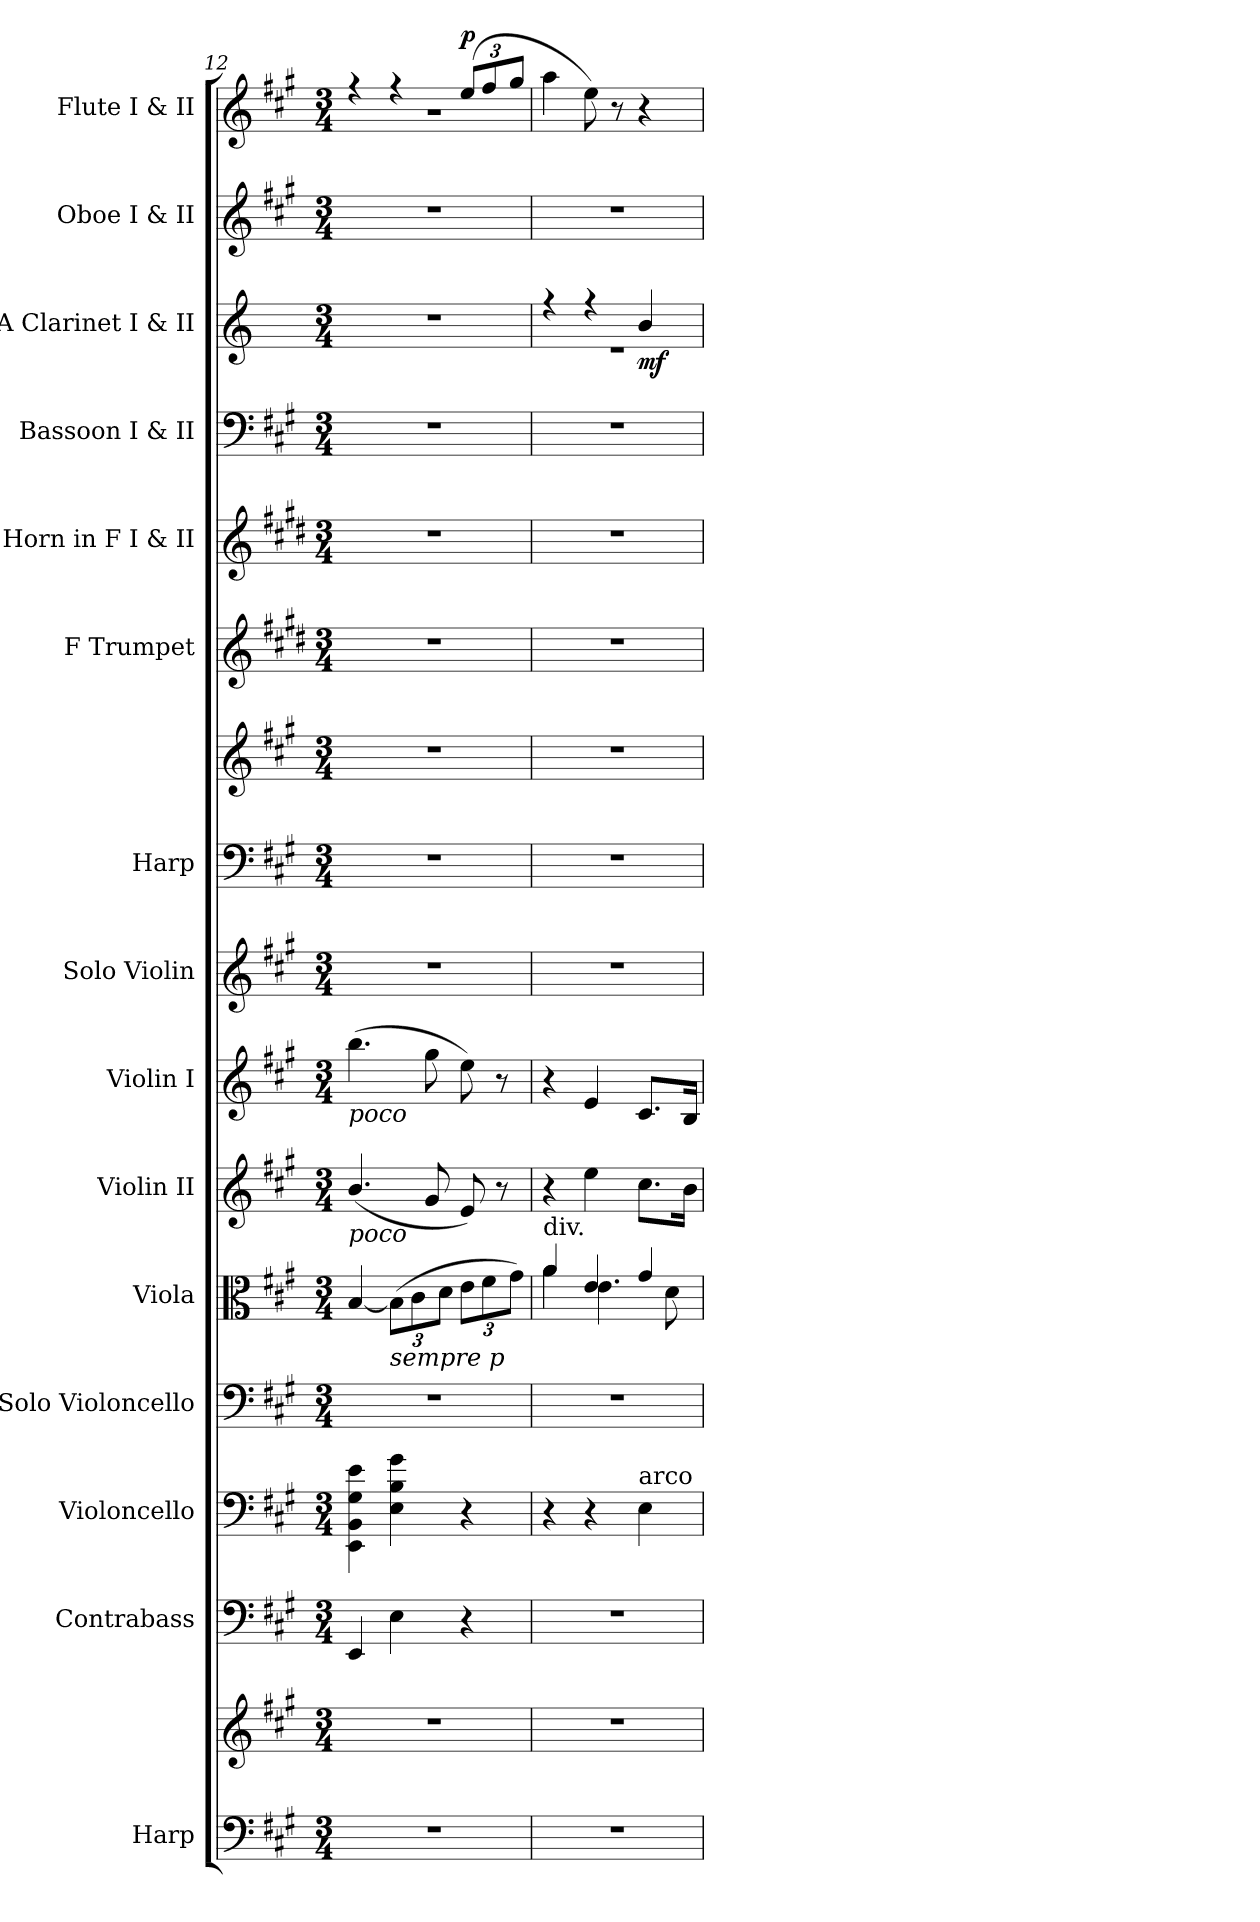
**kern	**kern	**kern	**kern	**kern	**kern	**kern	**kern	**kern	**kern	**kern	**kern	**kern	**kern	**kern	**dynam	**kern	**kern	**dynam
*part15	*part15	*part14	*part13	*part12	*part11	*part10	*part9	*part8	*part7	*part7	*part6	*part5	*part4	*part3	*part3	*part2	*part1	*part1
*staff17	*staff16	*staff15	*staff14	*staff13	*staff12	*staff11	*staff10	*staff9	*staff8	*staff7	*staff6	*staff5	*staff4	*staff3	*staff3	*staff2	*staff1	*staff1
*I"Harp	*	*I"Contrabass	*I"Violoncello	*I"Solo Violoncello	*I"Viola	*I"Violin II	*I"Violin I	*I"Solo Violin	*I"Harp	*	*I"F Trumpet	*I"Horn in F I &amp; II	*I"Bassoon I &amp; II	*I"A Clarinet I &amp; II	*	*I"Oboe I &amp; II	*I"Flute I &amp; II	*
*I'Hrp.	*	*I'Cb.	*I'Vc.	*I'Vc.	*I'Vla.	*I'Vln.	*I'Vln.	*I'Vln.	*I'Hrp.	*	*I'F Tpt.	*	*I'Bsn.	*I'A Cl.	*	*I'Ob.	*I'Fl.	*
*clefF4	*clefG2	*clefF4	*clefF4	*clefF4	*clefC3	*clefG2	*clefG2	*clefG2	*clefF4	*clefG2	*clefG2	*clefG2	*clefF4	*clefG2	*	*clefG2	*clefG2	*
*	*	*ITrd7c12	*	*	*	*	*	*	*	*	*ITrd-3c-5	*ITrd4c7	*	*ITrd2c3	*	*	*	*
*k[f#c#g#]	*k[f#c#g#]	*k[f#c#g#]	*k[f#c#g#]	*k[f#c#g#]	*k[f#c#g#]	*k[f#c#g#]	*k[f#c#g#]	*k[f#c#g#]	*k[f#c#g#]	*k[f#c#g#]	*k[f#c#g#]	*k[f#c#g#]	*k[f#c#g#]	*k[f#c#g#]	*	*k[f#c#g#]	*k[f#c#g#]	*
*M3/4	*M3/4	*M3/4	*M3/4	*M3/4	*M3/4	*M3/4	*M3/4	*M3/4	*M3/4	*M3/4	*M3/4	*M3/4	*M3/4	*M3/4	*	*M3/4	*M3/4	*
=12	=12	=12	=12	=12	=12	=12	=12	=12	=12	=12	=12	=12	=12	=12	=12	=12	=12	=12
*	*	*	*	*	*	*	*	*	*	*	*	*	*	*	*	*	*^	*
!	!	!	!	!	!	!	!LO:TX:b:i:t=poco	!	!	!	!	!	!	!	!	!	!	!	!
!	!	!	!	!	!	!LO:TX:b:i:t=poco	!	!	!	!	!	!	!	!	!	!	!	!	!
2.r	2.r	4EEE/	4EE\ 4BB\ 4G#\ 4e\	2.r	[4B/	(>4.b/	(>4.bb\	2.r	2.r	2.r	2.r	2.r	2.r	2.r	.	2.r	4r	2.r	.
*	*	*	*	*	*Xbrackettup	*	*	*	*	*	*	*	*	*	*	*	*	*	*
!	!	!	!	!	!LO:TX:b:i:t=sempre p	!	!	!	!	!	!	!	!	!	!	!	!	!	!
.	.	4EE\	4E\ 4B\ 4g#\	.	(>12B\L]	.	.	.	.	.	.	.	.	.	.	.	4r	.	.
.	.	.	.	.	12c#\	.	.	.	.	.	.	.	.	.	.	.	.	.	.
.	.	.	.	.	.	8g#/	8gg#\	.	.	.	.	.	.	.	.	.	.	.	.
.	.	.	.	.	12d\J	.	.	.	.	.	.	.	.	.	.	.	.	.	.
*	*	*	*	*	*	*	*	*	*	*	*	*	*	*	*	*	*Xbrackettup	*	*
!	!	!	!	!	!	!	!	!	!	!	!	!	!	!	!	!	!	!	!LO:DY:a
.	.	4r	4r	.	12e\L	8e/)	8ee\)	.	.	.	.	.	.	.	.	.	(>12ee/L	.	p
.	.	.	.	.	12f#\	.	.	.	.	.	.	.	.	.	.	.	12ff#/	.	.
.	.	.	.	.	.	8r	8r	.	.	.	.	.	.	.	.	.	.	.	.
.	.	.	.	.	12g#\J)	.	.	.	.	.	.	.	.	.	.	.	12gg#/J	.	.
*	*	*	*	*	*	*	*	*	*	*	*	*	*	*	*	*	*v	*v	*
!!LO:PB:g=z
=13	=13	=13	=13	=13	=13	=13	=13	=13	=13	=13	=13	=13	=13	=13	=13	=13	=13	=13
*	*	*	*	*	*^	*	*	*	*	*	*	*	*	*^	*	*	*	*
!	!	!	!	!	!LO:TX:a:t=div.	!	!	!	!	!	!	!	!	!	!	!	!	!	!	!
2.r	2.r	2.r	4r	2.r	4a/	4a\	4r	4r	2.r	2.r	2.r	2.r	2.r	2.r	4r	2.r	.	2.r	4aa\	.
.	.	.	4r	.	4e/	4.e\	4ee\	4e/	.	.	.	.	.	.	4r	.	.	.	8ee\)	.
.	.	.	.	.	.	.	.	.	.	.	.	.	.	.	.	.	.	.	8r	.
!	!	!	!LO:TX:a:t=arco	!	!	!	!	!	!	!	!	!	!	!	!	!	!	!	!	!
!	!	!	!	!	!	!	!	!	!	!	!	!	!	!	!	!	!LO:DY:b	!	!	!
.	.	.	4E\	.	4g#/	.	8.cc#\L	8.c#/L	.	.	.	.	.	.	4g#/	.	mf	.	4r	.
.	.	.	.	.	.	8d\	.	.	.	.	.	.	.	.	.	.	.	.	.	.
.	.	.	.	.	.	.	16b\Jk	16B/Jk	.	.	.	.	.	.	.	.	.	.	.	.
*	*	*	*	*	*v	*v	*	*	*	*	*	*	*	*	*v	*v	*	*	*	*
=	=	=	=	=	=	=	=	=	=	=	=	=	=	=	=	=	=	=
*-	*-	*-	*-	*-	*-	*-	*-	*-	*-	*-	*-	*-	*-	*-	*-	*-	*-	*-
